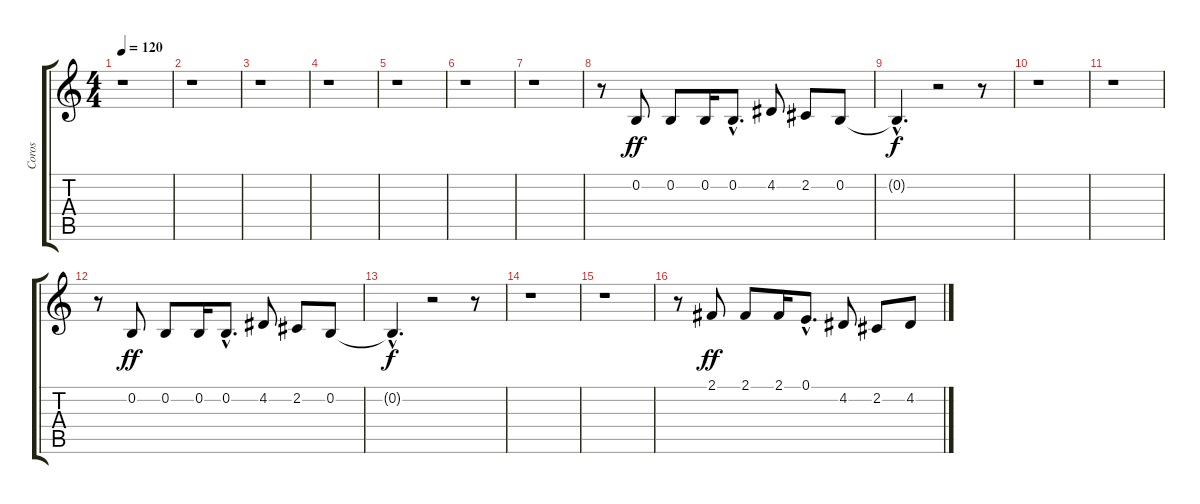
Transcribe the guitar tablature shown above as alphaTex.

\track ("Coros" "Coros") {instrument choiraahs}
\staff {score tabs}
\tuning (E4 B3 G3 D3 A2 E2) {hide}
\ts (4 4)
\tempo 120
\clef g2
\ks c
r.1{dy ff} |
r.1 |
r.1 |
r.1 |
r.1 |
r.1 |
r.1 |
r.8 0.2.8 0.2.8 0.2.16 0.2{hac}.8{d} 4.2.8 2.2.8 0.2.8 |
0.2{hac t}.4{d dy f} r.2 r.8 |
r.1 |
r.1 |
r.8 0.2.8{dy ff} 0.2.8 0.2.16 0.2{hac}.8{d} 4.2.8 2.2.8 0.2.8 |
0.2{hac t}.4{d dy f} r.2 r.8 |
r.1 |
r.1 |
r.8 2.1.8{dy ff} 2.1.8 2.1.16 0.1{hac}.8{d} 4.2.8 2.2.8 4.2.8
